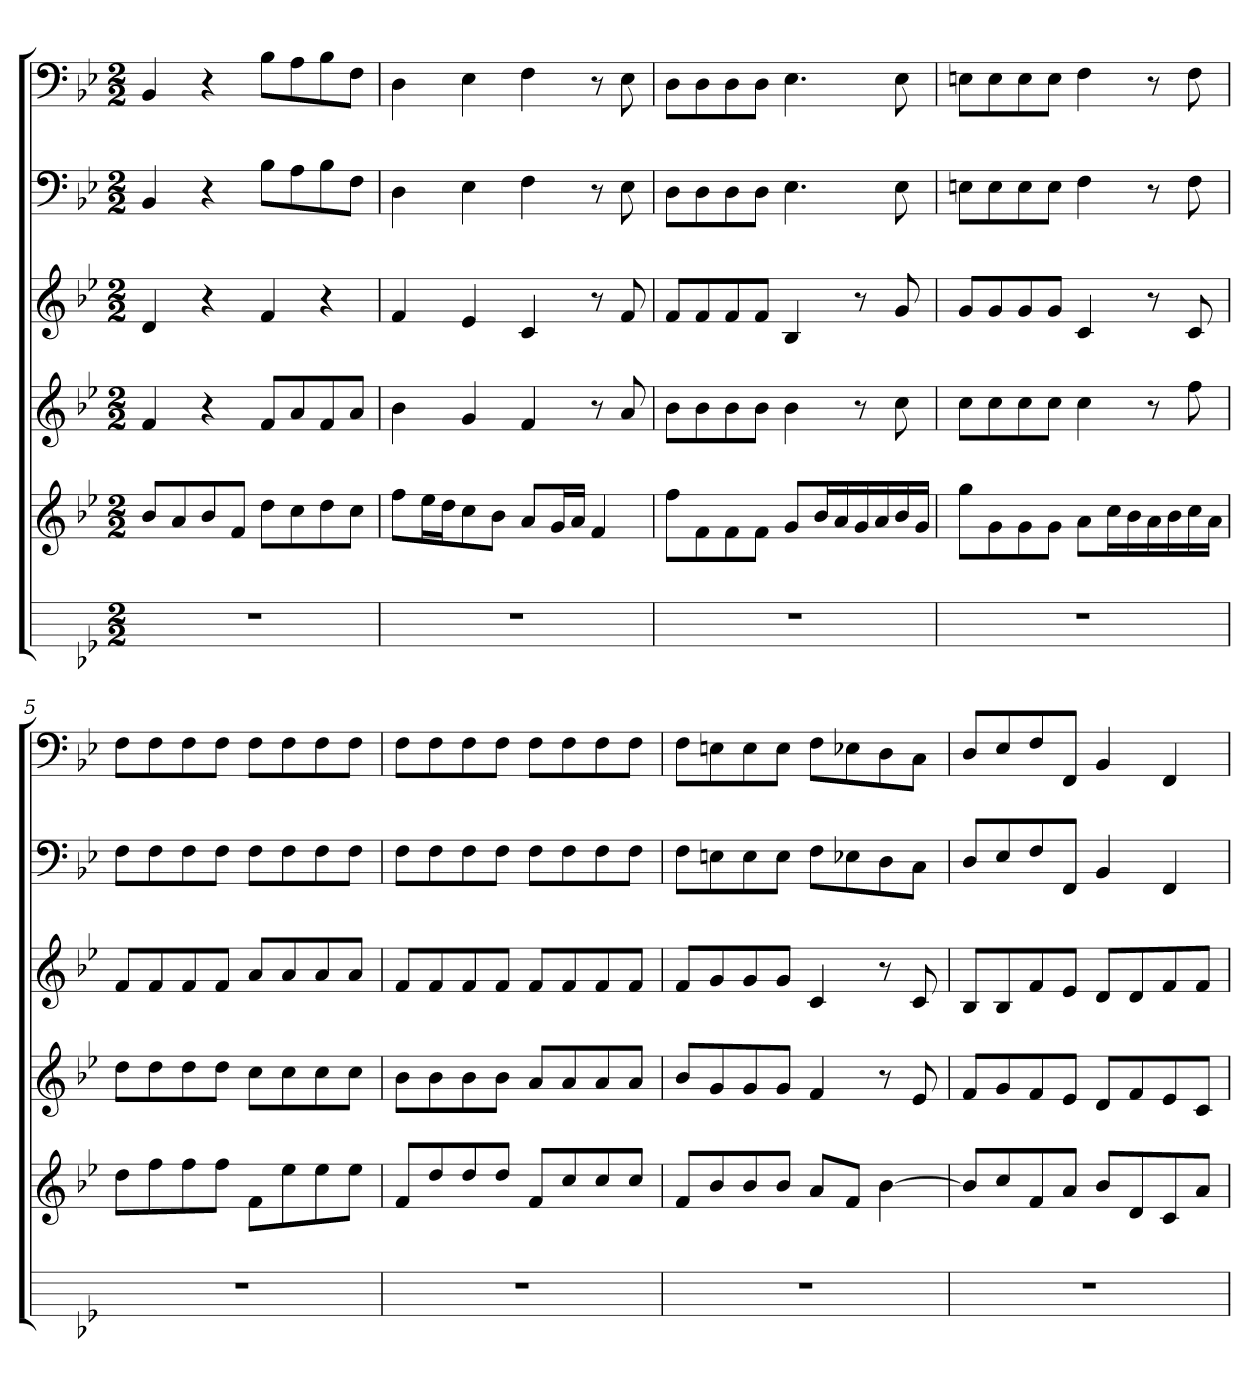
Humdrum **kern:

**kern	**kern	**kern	**kern	**kern	**kern
*part6	*part5	*part4	*part3	*part2	*part1
*staff6	*staff5	*staff4	*staff3	*staff2	*staff1
*k[b-e-]	*k[b-e-]	*k[b-e-]	*k[b-e-]	*k[b-e-]	*k[b-e-]
*B-:	*B-:	*B-:	*B-:	*B-:	*B-:
*M2/2	*M2/2	*M2/2	*M2/2	*M2/2	*M2/2
=1	=1	=1	=1	=1	=1
1r	8b-L	4f	4d	4BB-	4BB-
.	8a	.	.	.	.
.	8b-	4r	4r	4r	4r
.	8fJ	.	.	.	.
.	8ddL	8fL	4f	8B-L	8B-L
.	8cc	8a	.	8A	8A
.	8dd	8f	4r	8B-	8B-
.	8ccJ	8aJ	.	8FJ	8FJ
=2	=2	=2	=2	=2	=2
1r	8ffL	4b-	4f	4D	4D
.	16ee-L	.	.	.	.
.	16ddJ	.	.	.	.
.	8cc	4g	4e-	4E-	4E-
.	8b-J	.	.	.	.
.	8aL	4f	4c	4F	4F
.	16gL	.	.	.	.
.	16aJJ	.	.	.	.
.	4f	8r	8r	8r	8r
.	.	8a	8f	8E-	8E-
=3	=3	=3	=3	=3	=3
1r	8ffL	8b-L	8fL	8DL	8DL
.	8f	8b-	8f	8D	8D
.	8f	8b-	8f	8D	8D
.	8fJ	8b-J	8fJ	8DJ	8DJ
.	8gL	4b-	4B-	4.E-	4.E-
.	16b-L	.	.	.	.
.	16a	.	.	.	.
.	16g	8r	8r	.	.
.	16a	.	.	.	.
.	16b-	8cc	8g	8E-	8E-
.	16gJJ	.	.	.	.
=4	=4	=4	=4	=4	=4
1r	8ggL	8ccL	8gL	8EnL	8EnL
.	8g	8cc	8g	8E	8E
.	8g	8cc	8g	8E	8E
.	8gJ	8ccJ	8gJ	8EJ	8EJ
.	8aL	4cc	4c	4F	4F
.	16ccL	.	.	.	.
.	16b-	.	.	.	.
.	16a	8r	8r	8r	8r
.	16b-	.	.	.	.
.	16cc	8ff	8c	8F	8F
.	16aJJ	.	.	.	.
=5	=5	=5	=5	=5	=5
1r	8ddL	8ddL	8fL	8FL	8FL
.	8ff	8dd	8f	8F	8F
.	8ff	8dd	8f	8F	8F
.	8ffJ	8ddJ	8fJ	8FJ	8FJ
.	8fL	8ccL	8aL	8FL	8FL
.	8ee-	8cc	8a	8F	8F
.	8ee-	8cc	8a	8F	8F
.	8ee-J	8ccJ	8aJ	8FJ	8FJ
=6	=6	=6	=6	=6	=6
1r	8fL	8b-L	8fL	8FL	8FL
.	8dd	8b-	8f	8F	8F
.	8dd	8b-	8f	8F	8F
.	8ddJ	8b-J	8fJ	8FJ	8FJ
.	8fL	8aL	8fL	8FL	8FL
.	8cc	8a	8f	8F	8F
.	8cc	8a	8f	8F	8F
.	8ccJ	8aJ	8fJ	8FJ	8FJ
=7	=7	=7	=7	=7	=7
1r	8fL	8b-L	8fL	8FL	8FL
.	8b-	8g	8g	8En	8En
.	8b-	8g	8g	8E	8E
.	8b-J	8gJ	8gJ	8EJ	8EJ
.	8aL	4f	4c	8FL	8FL
.	8fJ	.	.	8E-X	8E-X
.	[4b-	8r	8r	8D	8D
.	.	8e-	8c	8CJ	8CJ
=8	=8	=8	=8	=8	=8
1r	8b-L]	8fL	8B-L	8DL	8DL
.	8cc	8g	8B-	8E-	8E-
.	8f	8f	8f	8F	8F
.	8aJ	8e-J	8e-J	8FFJ	8FFJ
.	8b-L	8dL	8dL	4BB-	4BB-
.	8d	8f	8d	.	.
.	8c	8e-	8f	4FF	4FF
.	8aJ	8cJ	8fJ	.	.
=	=	=	=	=	=
*-	*-	*-	*-	*-	*-
